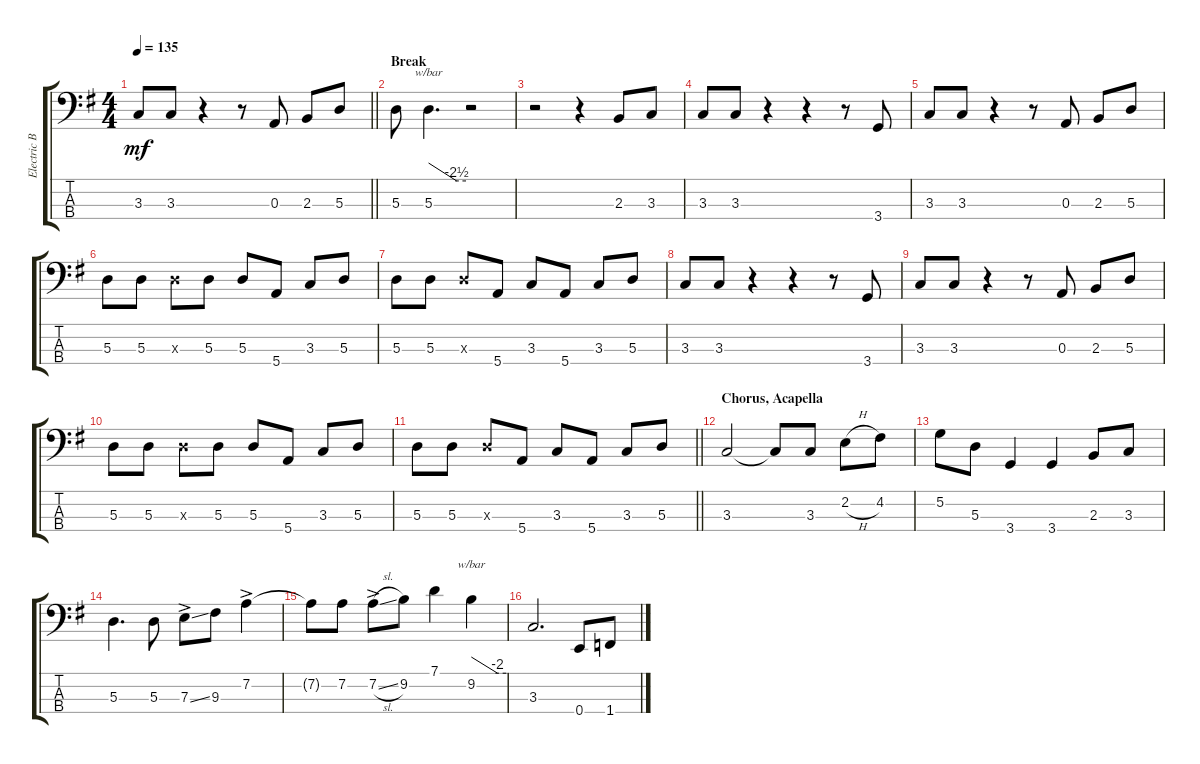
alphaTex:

\track ("Electric Bass" "Electric B") {instrument electricbassfinger}
\staff {score tabs}
\tuning (G2 D2 A1 E1) {hide}
\ts (4 4)
\tempo 135
\clef f4
\barLineRight lightlight
\ks g
3.3.8{dy mf} 3.3.8 r.4 r.8 0.3.8 2.3.8 5.3.8 |
\section ("" "Break")
5.3.8 5.3.4{d tbe (custom default 0 0 45 -10 60 -10)} r.2 |
r.2 r.4 2.3.8 3.3.8 |
3.3.8 3.3.8 r.4 r.4 r.8 3.4.8 |
3.3.8 3.3.8 r.4 r.8 0.3.8 2.3.8 5.3.8 |
5.3.8 5.3.8 5.3{x}.8 5.3.8 5.3.8 5.4.8 3.3.8 5.3.8 |
5.3.8 5.3.8 5.3{x}.8 5.4.8 3.3.8 5.4.8 3.3.8 5.3.8 |
3.3.8 3.3.8 r.4 r.4 r.8 3.4.8 |
3.3.8 3.3.8 r.4 r.8 0.3.8 2.3.8 5.3.8 |
5.3.8 5.3.8 5.3{x}.8 5.3.8 5.3.8 5.4.8 3.3.8 5.3.8 |
\barLineRight lightlight
5.3.8 5.3.8 5.3{x}.8 5.4.8 3.3.8 5.4.8 3.3.8 5.3.8 |
\section ("" "Chorus, Acapella")
3.3.2 3.3{t}.8 3.3.8 2.2{h}.8 4.2.8 |
5.2.8 5.3.8 3.4.4 3.4.4 2.3.8 3.3.8 |
5.3.4{d} 5.3.8 7.3{ss ac}.8 9.3.8 7.2{ac}.4 |
7.2{t}.8 7.2.8 7.2{sl ac}.8 9.2.8 7.1.4 9.2.4{tbe (custom default 0 0 45 -8 60 -8)} |
3.3.2{d} 0.4.8 1.4.8
